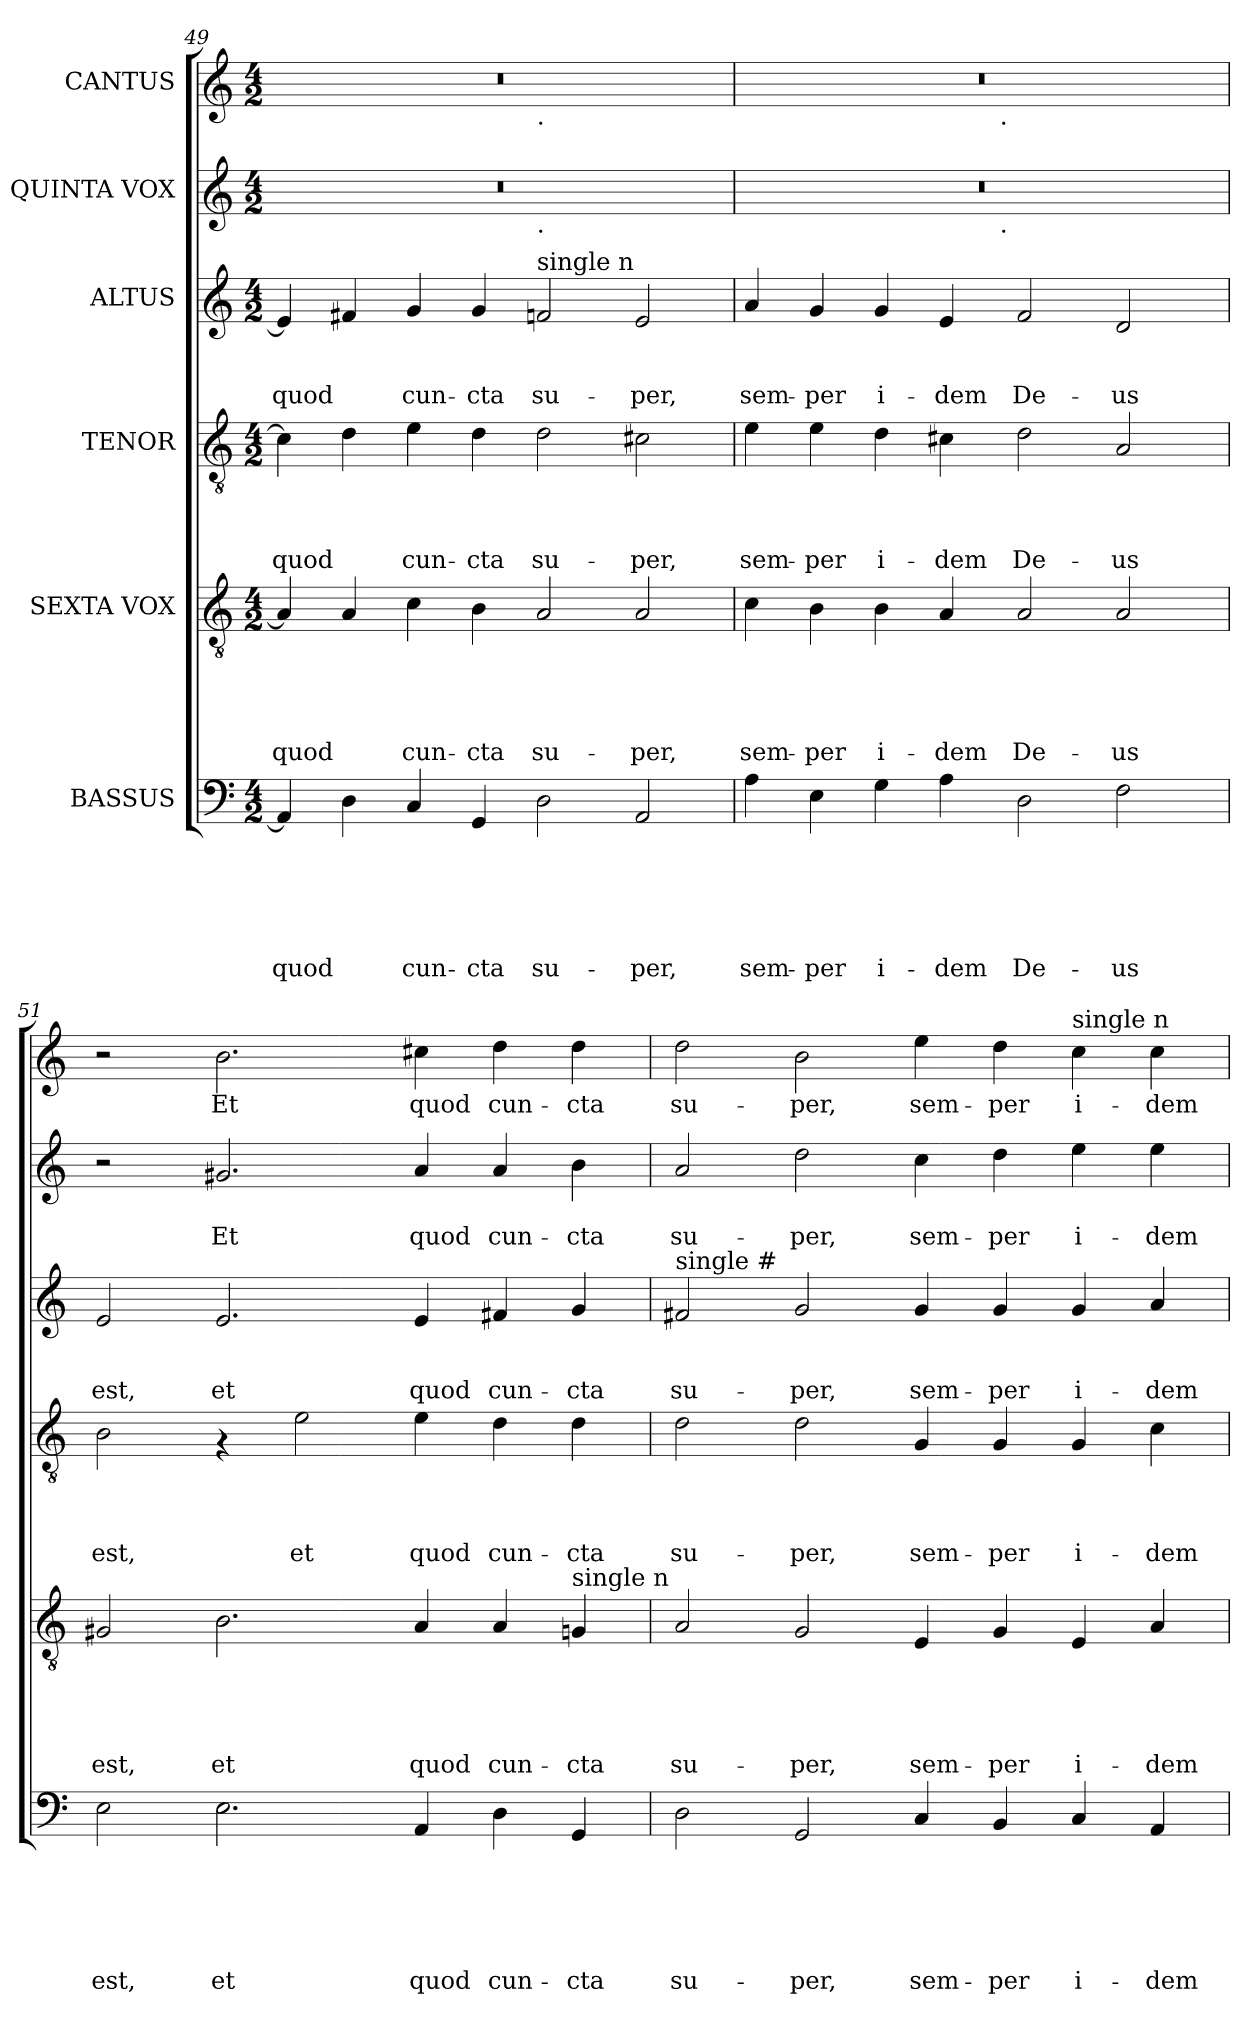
**kern	**text	**text	**text	**text	**text	**text	**kern	**text	**text	**text	**text	**text	**kern	**text	**text	**text	**text	**kern	**text	**text	**text	**kern	**text	**text	**kern	**text
*part6	*part6	*part6	*part6	*part6	*part6	*part6	*part5	*part5	*part5	*part5	*part5	*part5	*part4	*part4	*part4	*part4	*part4	*part3	*part3	*part3	*part3	*part2	*part2	*part2	*part1	*part1
*staff6	*staff6	*staff6	*staff6	*staff6	*staff6	*staff6	*staff5	*staff5	*staff5	*staff5	*staff5	*staff5	*staff4	*staff4	*staff4	*staff4	*staff4	*staff3	*staff3	*staff3	*staff3	*staff2	*staff2	*staff2	*staff1	*staff1
*I"BASSUS	*	*	*	*	*	*	*I"SEXTA VOX	*	*	*	*	*	*I"TENOR	*	*	*	*	*I"ALTUS	*	*	*	*I"QUINTA VOX	*	*	*I"CANTUS	*
!!LO:PB:g=z
*clefF4	*	*	*	*	*	*	*clefGv2	*	*	*	*	*	*clefGv2	*	*	*	*	*clefG2	*	*	*	*clefG2	*	*	*clefG2	*
*k[]	*	*	*	*	*	*	*k[]	*	*	*	*	*	*k[]	*	*	*	*	*k[]	*	*	*	*k[]	*	*	*k[]	*
*C:	*	*	*	*	*	*	*C:	*	*	*	*	*	*C:	*	*	*	*	*C:	*	*	*	*C:	*	*	*C:	*
*M4/2	*	*	*	*	*	*	*M4/2	*	*	*	*	*	*M4/2	*	*	*	*	*M4/2	*	*	*	*M4/2	*	*	*M4/2	*
=49	=49	=49	=49	=49	=49	=49	=49	=49	=49	=49	=49	=49	=49	=49	=49	=49	=49	=49	=49	=49	=49	=49	=49	=49	=49	=49
!	!	!	!	!	!	!LO:LY:b:rj	!	!	!	!	!	!LO:LY:b:rj	!	!	!	!	!LO:LY:b	!	!	!	!LO:LY:b	!	!	!	!	!
*	*	*	*	*	*	*	*	*	*	*	*	*	*	*	*	*	*	*	*	*	*	*^	*	*	*^	*
4AA/]	.	.	.	.	.	quod	4A/]	.	.	.	.	quod	4c#\]	.	.	.	quod	4e/]	.	.	quod	0r	1ryy	.	.	0r	1ryy	.
4D\	.	.	.	.	.	.	4A/	.	.	.	.	.	4d\	.	.	.	.	4f#X/	.	.	.	.	.	.	.	.	.	.
!	!	!	!	!	!	!LO:LY:b:rj	!	!	!	!	!	!LO:LY:b:rj	!	!	!	!	!LO:LY:b	!	!	!	!LO:LY:b	!	!	!	!	!	!	!
4C/	.	.	.	.	.	cun-	4c\	.	.	.	.	cun-	4e\	.	.	.	cun-	4g/	.	.	cun-	.	.	.	.	.	.	.
!	!	!	!	!	!	!LO:LY:b:rj	!	!	!	!	!	!LO:LY:b:rj	!	!	!	!	!LO:LY:b	!	!	!	!LO:LY:b	!	!	!	!	!	!	!
4GG/	.	.	.	.	.	-cta	4B\	.	.	.	.	-cta	4d\	.	.	.	-cta	4g/	.	.	-cta	.	.	.	.	.	.	.
!	!	!	!	!	!	!	!	!	!	!	!	!	!	!	!	!	!	!	!	!	!	!	!	!	!	!	!LO:TX:b:t=.	!
!	!	!	!	!	!	!	!	!	!	!	!	!	!	!	!	!	!	!	!	!	!	!	!LO:TX:b:t=.	!	!	!	!	!
!	!	!	!	!	!	!	!	!	!	!	!	!	!	!	!	!	!	!LO:TX:a:t=single n	!	!	!	!	!	!	!	!	!	!
!	!	!	!	!	!	!LO:LY:b:rj	!	!	!	!	!	!LO:LY:b:rj	!	!	!	!	!LO:LY:b	!	!	!	!LO:LY:b	!	!	!	!	!	!	!
2D\	.	.	.	.	.	su-	2A/	.	.	.	.	su-	2d\	.	.	.	su-	2f/	.	.	su-	.	1ryy	.	.	.	1ryy	.
!	!	!	!	!	!	!LO:LY:b:rj	!	!	!	!	!	!LO:LY:b:rj	!	!	!	!	!LO:LY:b	!	!	!	!LO:LY:b	!	!	!	!	!	!	!
2AA/	.	.	.	.	.	-per,	2A/	.	.	.	.	-per,	2c#X\	.	.	.	-per,	2e/	.	.	-per,	.	.	.	.	.	.	.
=50	=50	=50	=50	=50	=50	=50	=50	=50	=50	=50	=50	=50	=50	=50	=50	=50	=50	=50	=50	=50	=50	=50	=50	=50	=50	=50	=50	=50
!	!	!	!	!	!	!LO:LY:b:rj	!	!	!	!	!	!LO:LY:b:rj	!	!	!	!	!LO:LY:b	!	!	!	!LO:LY:b	!	!	!	!	!	!	!
4A\	.	.	.	.	.	sem-	4c\	.	.	.	.	sem-	4e\	.	.	.	sem-	4a/	.	.	sem-	0r	2ryy	.	.	0r	2ryy	.
!	!	!	!	!	!	!LO:LY:b:rj	!	!	!	!	!	!LO:LY:b:rj	!	!	!	!	!LO:LY:b	!	!	!	!LO:LY:b	!	!	!	!	!	!	!
4E\	.	.	.	.	.	-per	4B\	.	.	.	.	-per	4e\	.	.	.	-per	4g/	.	.	-per	.	.	.	.	.	.	.
!	!	!	!	!	!	!LO:LY:b:rj	!	!	!	!	!	!LO:LY:b:rj	!	!	!	!	!LO:LY:b	!	!	!	!LO:LY:b	!	!	!	!	!	!	!
4G\	.	.	.	.	.	i-	4B\	.	.	.	.	i-	4d\	.	.	.	i-	4g/	.	.	i-	.	4...ryy	.	.	.	4...ryy	.
!	!	!	!	!	!	!LO:LY:b:rj	!	!	!	!	!	!LO:LY:b:rj	!	!	!	!	!LO:LY:b	!	!	!	!LO:LY:b	!	!	!	!	!	!	!
4A\	.	.	.	.	.	-dem	4A/	.	.	.	.	-dem	4c#X\	.	.	.	-dem	4e/	.	.	-dem	.	.	.	.	.	.	.
!	!	!	!	!	!	!	!	!	!	!	!	!	!	!	!	!	!	!	!	!	!	!	!	!	!	!	!LO:TX:b:t=.	!
!	!	!	!	!	!	!	!	!	!	!	!	!	!	!	!	!	!	!	!	!	!	!	!LO:TX:b:t=.	!	!	!	!	!
.	.	.	.	.	.	.	.	.	.	.	.	.	.	.	.	.	.	.	.	.	.	.	1ryy	.	.	.	1ryy	.
!	!	!	!	!	!	!LO:LY:b:rj	!	!	!	!	!	!LO:LY:b:rj	!	!	!	!	!LO:LY:b	!	!	!	!LO:LY:b	!	!	!	!	!	!	!
2D\	.	.	.	.	.	De-	2A/	.	.	.	.	De-	2d\	.	.	.	De-	2f/	.	.	De-	.	.	.	.	.	.	.
!	!	!	!	!	!	!LO:LY:b:rj	!	!	!	!	!	!LO:LY:b:rj	!	!	!	!	!LO:LY:b	!	!	!	!LO:LY:b	!	!	!	!	!	!	!
2F\	.	.	.	.	.	-us	2A/	.	.	.	.	-us	2A/	.	.	.	-us	2d/	.	.	-us	.	.	.	.	.	.	.
.	.	.	.	.	.	.	.	.	.	.	.	.	.	.	.	.	.	.	.	.	.	.	32ryy	.	.	.	32ryy	.
=51	=51	=51	=51	=51	=51	=51	=51	=51	=51	=51	=51	=51	=51	=51	=51	=51	=51	=51	=51	=51	=51	=51	=51	=51	=51	=51	=51	=51
!	!	!	!	!	!	!LO:LY:b:rj	!	!	!	!	!	!LO:LY:b:rj	!	!	!	!	!LO:LY:b	!	!	!	!LO:LY:b	!	!	!	!	!	!	!
*	*	*	*	*	*	*	*	*	*	*	*	*	*	*	*	*	*	*	*	*	*	*v	*v	*	*	*	*	*
*	*	*	*	*	*	*	*	*	*	*	*	*	*	*	*	*	*	*	*	*	*	*	*	*	*v	*v	*
2E\	.	.	.	.	.	est,	2G#X/	.	.	.	.	est,	2B\	.	.	.	est,	2e/	.	.	est,	2r	.	.	2r	.
!	!	!	!	!	!	!LO:LY:b:rj	!	!	!	!	!	!LO:LY:b:rj	!	!	!	!	!	!	!	!	!LO:LY:b	!	!	!LO:LY:b	!	!LO:LY:b
2.E\	.	.	.	.	.	et	2.B\	.	.	.	.	et	4rF	.	.	.	.	2.e/	.	.	et	2.g#X/	.	Et	2.b\	Et
!	!	!	!	!	!	!	!	!	!	!	!	!	!	!	!	!	!LO:LY:b	!	!	!	!	!	!	!	!	!
.	.	.	.	.	.	.	.	.	.	.	.	.	2e\	.	.	.	et	.	.	.	.	.	.	.	.	.
!	!	!	!	!	!	!LO:LY:b:rj	!	!	!	!	!	!LO:LY:b:rj	!	!	!	!	!LO:LY:b	!	!	!	!LO:LY:b	!	!	!LO:LY:b	!	!LO:LY:b
4AA/	.	.	.	.	.	quod	4A/	.	.	.	.	quod	4e\	.	.	.	quod	4e/	.	.	quod	4a/	.	quod	4cc#X\	quod
!	!	!	!	!	!	!LO:LY:b:rj	!	!	!	!	!	!LO:LY:b:rj	!	!	!	!	!LO:LY:b	!	!	!	!LO:LY:b	!	!	!LO:LY:b	!	!LO:LY:b
4D\	.	.	.	.	.	cun-	4A/	.	.	.	.	cun-	4d\	.	.	.	cun-	4f#X/	.	.	cun-	4a/	.	cun-	4dd\	cun-
!	!	!	!	!	!	!	!LO:TX:a:t=single n	!	!	!	!	!	!	!	!	!	!	!	!	!	!	!	!	!	!	!
!	!	!	!	!	!	!LO:LY:b:rj	!	!	!	!	!	!LO:LY:b:rj	!	!	!	!	!LO:LY:b	!	!	!	!LO:LY:b	!	!	!LO:LY:b	!	!LO:LY:b
4GG/	.	.	.	.	.	-cta	4G/	.	.	.	.	-cta	4d\	.	.	.	-cta	4g/	.	.	-cta	4b\	.	-cta	4dd\	-cta
=52	=52	=52	=52	=52	=52	=52	=52	=52	=52	=52	=52	=52	=52	=52	=52	=52	=52	=52	=52	=52	=52	=52	=52	=52	=52	=52
!	!	!	!	!	!	!	!	!	!	!	!	!	!	!	!	!	!	!LO:TX:a:t=single #	!	!	!	!	!	!	!	!
!	!	!	!	!	!	!LO:LY:b:rj	!	!	!	!	!	!LO:LY:b:rj	!	!	!	!	!LO:LY:b	!	!	!	!LO:LY:b	!	!	!LO:LY:b	!	!LO:LY:b
2D\	.	.	.	.	.	su-	2A/	.	.	.	.	su-	2d\	.	.	.	su-	2f#/	.	.	su-	2a/	.	su-	2dd\	su-
!	!	!	!	!	!	!LO:LY:b:rj	!	!	!	!	!	!LO:LY:b:rj	!	!	!	!	!LO:LY:b	!	!	!	!LO:LY:b	!	!	!LO:LY:b	!	!LO:LY:b
2GG/	.	.	.	.	.	-per,	2G/	.	.	.	.	-per,	2d\	.	.	.	-per,	2g/	.	.	-per,	2dd\	.	-per,	2b\	-per,
!	!	!	!	!	!	!LO:LY:b:rj	!	!	!	!	!	!LO:LY:b:rj	!	!	!	!	!LO:LY:b	!	!	!	!LO:LY:b	!	!	!LO:LY:b	!	!LO:LY:b
4C/	.	.	.	.	.	sem-	4E/	.	.	.	.	sem-	4G/	.	.	.	sem-	4g/	.	.	sem-	4cc\	.	sem-	4ee\	sem-
!	!	!	!	!	!	!LO:LY:b:rj	!	!	!	!	!	!LO:LY:b:rj	!	!	!	!	!LO:LY:b	!	!	!	!LO:LY:b	!	!	!LO:LY:b	!	!LO:LY:b
4BB/	.	.	.	.	.	-per	4G/	.	.	.	.	-per	4G/	.	.	.	-per	4g/	.	.	-per	4dd\	.	-per	4dd\	-per
!	!	!	!	!	!	!	!	!	!	!	!	!	!	!	!	!	!	!	!	!	!	!	!	!	!LO:TX:a:t=single n	!
!	!	!	!	!	!	!LO:LY:b:rj	!	!	!	!	!	!LO:LY:b:rj	!	!	!	!	!LO:LY:b	!	!	!	!LO:LY:b	!	!	!LO:LY:b	!	!LO:LY:b
4C/	.	.	.	.	.	i-	4E/	.	.	.	.	i-	4G/	.	.	.	i-	4g/	.	.	i-	4ee\	.	i-	4cc\	i-
!	!	!	!	!	!	!LO:LY:b:rj	!	!	!	!	!	!LO:LY:b:rj	!	!	!	!	!LO:LY:b	!	!	!	!LO:LY:b	!	!	!LO:LY:b	!	!LO:LY:b
4AA/	.	.	.	.	.	-dem	4A/	.	.	.	.	-dem	4c\	.	.	.	-dem	4a/	.	.	-dem	4ee\	.	-dem	4cc\	-dem
=	=	=	=	=	=	=	=	=	=	=	=	=	=	=	=	=	=	=	=	=	=	=	=	=	=	=
*-	*-	*-	*-	*-	*-	*-	*-	*-	*-	*-	*-	*-	*-	*-	*-	*-	*-	*-	*-	*-	*-	*-	*-	*-	*-	*-
